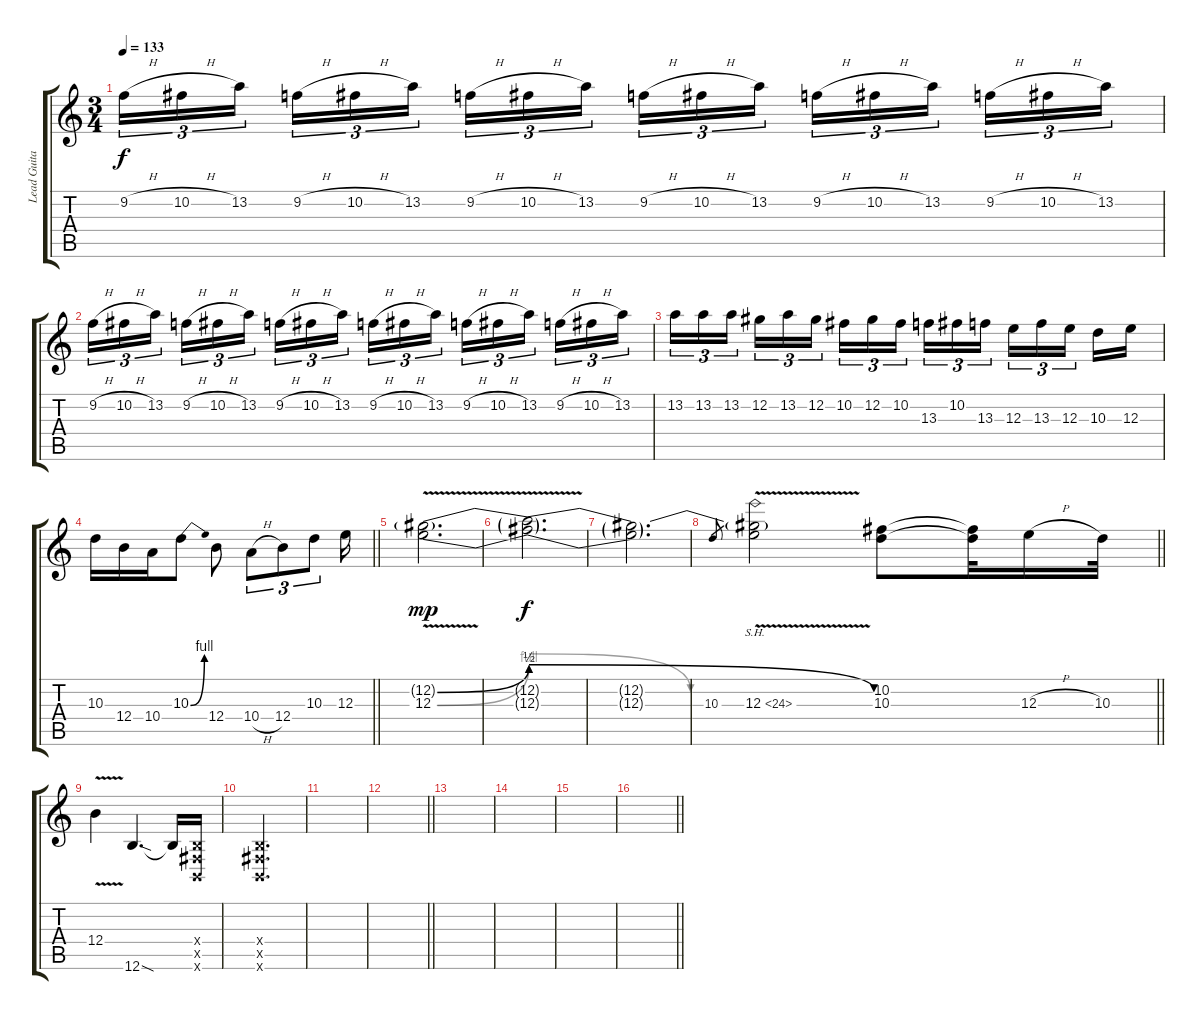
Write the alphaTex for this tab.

\track ("Lead Guitar" "Lead Guita") {instrument distortionguitar}
\staff {score tabs}
\tuning (Db4 Ab3 E3 B2 Gb2 B1) {hide}
\ts (3 4)
\tempo 133
\clef g2
\ks c
9.2{h}.16{tu (3 2) dy f} 10.2{h}.16{tu (3 2)} 13.2.16{tu (3 2) beam splitsecondary} 9.2{h}.16{tu (3 2)} 10.2{h}.16{tu (3 2)} 13.2.16{tu (3 2)} 9.2{h}.16{tu (3 2)} 10.2{h}.16{tu (3 2)} 13.2.16{tu (3 2) beam splitsecondary} 9.2{h}.16{tu (3 2)} 10.2{h}.16{tu (3 2)} 13.2.16{tu (3 2)} 9.2{h}.16{tu (3 2)} 10.2{h}.16{tu (3 2)} 13.2.16{tu (3 2) beam splitsecondary} 9.2{h}.16{tu (3 2)} 10.2{h}.16{tu (3 2)} 13.2.16{tu (3 2)} |
9.2{h}.16{tu (3 2)} 10.2{h}.16{tu (3 2)} 13.2.16{tu (3 2) beam splitsecondary} 9.2{h}.16{tu (3 2)} 10.2{h}.16{tu (3 2)} 13.2.16{tu (3 2)} 9.2{h}.16{tu (3 2)} 10.2{h}.16{tu (3 2)} 13.2.16{tu (3 2) beam splitsecondary} 9.2{h}.16{tu (3 2)} 10.2{h}.16{tu (3 2)} 13.2.16{tu (3 2)} 9.2{h}.16{tu (3 2)} 10.2{h}.16{tu (3 2)} 13.2.16{tu (3 2) beam splitsecondary} 9.2{h}.16{tu (3 2)} 10.2{h}.16{tu (3 2)} 13.2.16{tu (3 2)} |
13.2.16{tu (3 2)} 13.2.16{tu (3 2)} 13.2.16{tu (3 2) beam splitsecondary} 12.2.16{tu (3 2)} 13.2.16{tu (3 2)} 12.2.16{tu (3 2)} 10.2.16{tu (3 2)} 12.2.16{tu (3 2)} 10.2.16{tu (3 2) beam splitsecondary} 13.3.16{tu (3 2)} 10.2.16{tu (3 2)} 13.3.16{tu (3 2)} 12.3.16{tu (3 2)} 13.3.16{tu (3 2)} 12.3.16{tu (3 2) beam splitsecondary} 10.3.16 12.3.16 |
\barLineRight lightlight
10.3.16 12.4.16 10.4.16 10.3{be (bend 0 0 60 4)}.8 12.4.8 10.4{h}.8{tu (3 2)} 12.4.8{tu (3 2)} 10.3.8{tu (3 2)} 12.3.16 |
\section ("" "")
(12.2{be (bend 0 0 60 2) g} 12.3{be (bend 0 0 60 4) v}).2{d dy mp} |
(12.2{be (release 0 2 60 0) t} 12.3{be (release 0 4 60 0) t}).2{d dy f} |
(12.2{t} 12.3{t}).2{d} |
\barLineRight lightlight
10.3.8{gr} (12.2{t} 12.3{sh 12 v}).2 (10.2 10.3).8 (10.2{t} 10.3{t}).32 12.3{h}.16 10.3.32 |
12.4{v}.4{volume 0} 12.6{sod}.4{d} 12.6{t}.16 (0.4{x} 0.5{x} 0.6{x}).16 |
(0.4{x} 0.5{x} 0.6{x}).2{d} |
|
\barLineRight lightlight
|
|
|
|
\barLineRight lightlight
